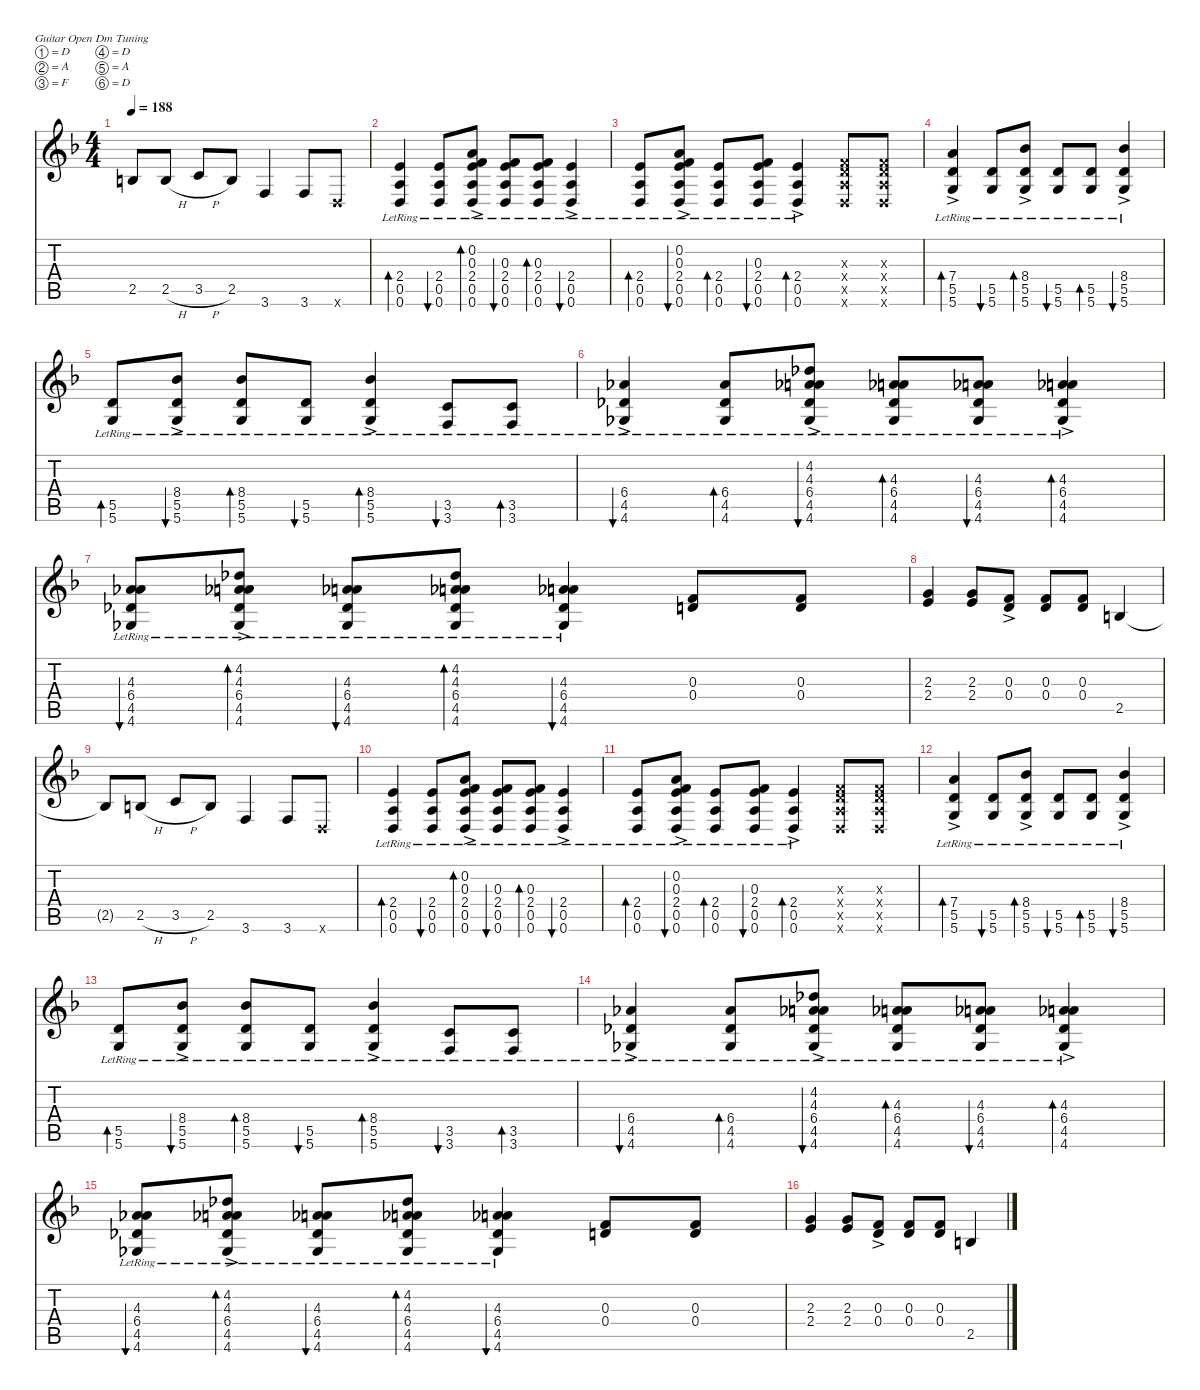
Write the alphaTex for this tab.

\defaultSystemsLayout 4
\hideDynamics
\bracketExtendMode nobrackets
\singleTrackTrackNamePolicy hidden
\multiTrackTrackNamePolicy hidden
\firstSystemTrackNameMode fullname
\firstSystemTrackNameOrientation horizontal
\otherSystemsTrackNameOrientation horizontal
\track ("Mikael Akerfeldt" "dist.guit.") {defaultSystemsLayout 4 instrument distortionguitar}
\staff {score tabs}
\tuning (D4 A3 F3 D3 A2 D2)
\ts (4 4)
\tempo 188
\clef g2
\ks dminor
2.5{t acc forcenatural}.8{dy mp beam Up} 2.5{h acc forcenatural}.8{beam Up} 3.5{h acc forcenatural}.8{beam Up} 2.5{acc forcenatural}.8{beam Up} 3.6{acc forcenatural}.4{beam Up} 3.6{acc forcenatural}.8{beam Up} 0.6{x acc forcenatural}.8{beam Up} |
(2.4{lr acc forcenatural} 0.5{lr acc forcenatural} 0.6{lr acc forcenatural}).4{bd 120 beam Up} (2.4{lr acc forcenatural} 0.5{lr acc forcenatural} 0.6{lr acc forcenatural}).8{bu 120 beam Up} (0.2{ac lr acc forcenatural} 0.3{ac lr acc forcenatural} 2.4{ac lr acc forcenatural} 0.5{ac lr acc forcenatural} 0.6{ac lr acc forcenatural}).8{bd 120 beam Up} (0.3{lr acc forcenatural} 2.4{lr acc forcenatural} 0.5{lr acc forcenatural} 0.6{lr acc forcenatural}).8{bu 120 beam Up} (0.3{lr acc forcenatural} 2.4{lr acc forcenatural} 0.5{lr acc forcenatural} 0.6{lr acc forcenatural}).8{bd 120 beam Up} (2.4{ac lr acc forcenatural} 0.5{ac lr acc forcenatural} 0.6{ac lr acc forcenatural}).4{bu 120 beam Up} |
(2.4{lr acc forcenatural} 0.5{lr acc forcenatural} 0.6{lr acc forcenatural}).8{bd 120 beam Up} (0.2{ac lr acc forcenatural} 0.3{ac lr acc forcenatural} 2.4{ac lr acc forcenatural} 0.5{ac lr acc forcenatural} 0.6{ac lr acc forcenatural}).8{bu 120 beam Up} (2.4{lr acc forcenatural} 0.5{lr acc forcenatural} 0.6{lr acc forcenatural}).8{bd 120 beam Up} (0.3{lr acc forcenatural} 2.4{lr acc forcenatural} 0.5{lr acc forcenatural} 0.6{lr acc forcenatural}).8{bu 120 beam Up} (2.4{ac lr acc forcenatural} 0.5{ac lr acc forcenatural} 0.6{ac lr acc forcenatural}).4{bd 120 beam Up} (0.3{x acc forcenatural} 0.4{x acc forcenatural} 0.5{x acc forcenatural} 0.6{x acc forcenatural}).8{beam Up} (0.3{x acc forcenatural} 0.4{x acc forcenatural} 0.5{x acc forcenatural} 0.6{x acc forcenatural}).8{beam Up} |
(7.4{ac lr acc forcenatural} 5.5{ac lr acc forcenatural} 5.6{ac lr acc forcenatural}).4{bd 120 beam Up} (5.5{lr acc forcenatural} 5.6{lr acc forcenatural}).8{bu 120 beam Up} (8.4{ac lr acc b} 5.5{ac lr acc forcenatural} 5.6{ac lr acc forcenatural}).8{bd 120 beam Up} (5.5{lr acc forcenatural} 5.6{lr acc forcenatural}).8{bu 120 beam Up} (5.5{lr acc forcenatural} 5.6{lr acc forcenatural}).8{bd 120 beam Up} (8.4{ac lr acc b} 5.5{ac lr acc forcenatural} 5.6{ac lr acc forcenatural}).4{bu 120 beam Up} |
(5.5{lr acc forcenatural} 5.6{lr acc forcenatural}).8{bd 120 beam Up} (8.4{ac lr acc b} 5.5{ac lr acc forcenatural} 5.6{ac lr acc forcenatural}).8{bu 120 beam Up} (8.4{lr acc b} 5.5{lr acc forcenatural} 5.6{lr acc forcenatural}).8{bd 120 beam Up} (5.5{lr acc forcenatural} 5.6{lr acc forcenatural}).8{bu 120 beam Up} (8.4{ac lr acc b} 5.5{ac lr acc forcenatural} 5.6{ac lr acc forcenatural}).4{bd 120 beam Up} (3.5{lr acc forcenatural} 3.6{lr acc forcenatural}).8{bu 120 beam Up} (3.5{lr acc forcenatural} 3.6{lr acc forcenatural}).8{bd 120 beam Up} |
(6.4{ac lr acc b} 4.5{ac lr acc b} 4.6{ac lr acc b}).4{bu 120 beam Up} (6.4{lr acc b} 4.5{lr acc b} 4.6{lr acc b}).8{bd 120 beam Up} (4.2{ac lr acc b} 4.3{ac lr acc forcenatural} 6.4{ac lr acc b} 4.5{ac lr acc b} 4.6{ac lr acc b}).8{bu 120 beam Up} (4.3{lr acc forcenatural} 6.4{lr acc b} 4.5{lr acc b} 4.6{lr acc b}).8{bd 120 beam Up} (4.3{lr acc forcenatural} 6.4{lr acc b} 4.5{lr acc b} 4.6{lr acc b}).8{bu 120 beam Up} (4.3{ac lr acc forcenatural} 6.4{ac lr acc b} 4.5{ac lr acc b} 4.6{ac lr acc b}).4{bd 120 beam Up} |
(4.3{lr acc forcenatural} 6.4{lr acc b} 4.5{lr acc b} 4.6{lr acc b}).8{bu 120 beam Up} (4.2{ac lr acc b} 4.3{ac lr acc forcenatural} 6.4{ac lr acc b} 4.5{ac lr acc b} 4.6{ac lr acc b}).8{bd 120 beam Up} (4.3{lr acc forcenatural} 6.4{lr acc b} 4.5{lr acc b} 4.6{lr acc b}).8{bu 120 beam Up} (4.2{lr acc b} 4.3{lr acc forcenatural} 6.4{lr acc b} 4.5{lr acc b} 4.6{lr acc b}).8{bd 120 beam Up} (4.3{lr acc forcenatural} 6.4{lr acc b} 4.5{lr acc b} 4.6{lr acc b}).4{bu 120 beam Up} (0.3{acc forcenatural} 0.4{acc forcenatural}).8{beam Up} (0.3{acc forcenatural} 0.4{acc forcenatural}).8{beam Up} |
(2.3{acc forcenatural} 2.4{acc forcenatural}).4{beam Up} (2.3{acc forcenatural} 2.4{acc forcenatural}).8{beam Up} (0.3{ac acc forcenatural} 0.4{ac acc forcenatural}).8{beam Up} (0.3{acc forcenatural} 0.4{acc forcenatural}).8{beam Up} (0.3{acc forcenatural} 0.4{acc forcenatural}).8{beam Up} 2.5{acc forcenatural}.4{beam Up} |
2.5{t acc forcenatural}.8{beam Up} 2.5{h acc forcenatural}.8{beam Up} 3.5{h acc forcenatural}.8{beam Up} 2.5{acc forcenatural}.8{beam Up} 3.6{acc forcenatural}.4{beam Up} 3.6{acc forcenatural}.8{beam Up} 0.6{x acc forcenatural}.8{beam Up} |
(2.4{lr acc forcenatural} 0.5{lr acc forcenatural} 0.6{lr acc forcenatural}).4{bd 120 beam Up} (2.4{lr acc forcenatural} 0.5{lr acc forcenatural} 0.6{lr acc forcenatural}).8{bu 120 beam Up} (0.2{ac lr acc forcenatural} 0.3{ac lr acc forcenatural} 2.4{ac lr acc forcenatural} 0.5{ac lr acc forcenatural} 0.6{ac lr acc forcenatural}).8{bd 120 beam Up} (0.3{lr acc forcenatural} 2.4{lr acc forcenatural} 0.5{lr acc forcenatural} 0.6{lr acc forcenatural}).8{bu 120 beam Up} (0.3{lr acc forcenatural} 2.4{lr acc forcenatural} 0.5{lr acc forcenatural} 0.6{lr acc forcenatural}).8{bd 120 beam Up} (2.4{ac lr acc forcenatural} 0.5{ac lr acc forcenatural} 0.6{ac lr acc forcenatural}).4{bu 120 beam Up} |
(2.4{lr acc forcenatural} 0.5{lr acc forcenatural} 0.6{lr acc forcenatural}).8{bd 120 beam Up} (0.2{ac lr acc forcenatural} 0.3{ac lr acc forcenatural} 2.4{ac lr acc forcenatural} 0.5{ac lr acc forcenatural} 0.6{ac lr acc forcenatural}).8{bu 120 beam Up} (2.4{lr acc forcenatural} 0.5{lr acc forcenatural} 0.6{lr acc forcenatural}).8{bd 120 beam Up} (0.3{lr acc forcenatural} 2.4{lr acc forcenatural} 0.5{lr acc forcenatural} 0.6{lr acc forcenatural}).8{bu 120 beam Up} (2.4{ac lr acc forcenatural} 0.5{ac lr acc forcenatural} 0.6{ac lr acc forcenatural}).4{bd 120 beam Up} (0.3{x acc forcenatural} 0.4{x acc forcenatural} 0.5{x acc forcenatural} 0.6{x acc forcenatural}).8{beam Up} (0.3{x acc forcenatural} 0.4{x acc forcenatural} 0.5{x acc forcenatural} 0.6{x acc forcenatural}).8{beam Up} |
(7.4{ac lr acc forcenatural} 5.5{ac lr acc forcenatural} 5.6{ac lr acc forcenatural}).4{bd 120 beam Up} (5.5{lr acc forcenatural} 5.6{lr acc forcenatural}).8{bu 120 beam Up} (8.4{ac lr acc b} 5.5{ac lr acc forcenatural} 5.6{ac lr acc forcenatural}).8{bd 120 beam Up} (5.5{lr acc forcenatural} 5.6{lr acc forcenatural}).8{bu 120 beam Up} (5.5{lr acc forcenatural} 5.6{lr acc forcenatural}).8{bd 120 beam Up} (8.4{ac lr acc b} 5.5{ac lr acc forcenatural} 5.6{ac lr acc forcenatural}).4{bu 120 beam Up} |
(5.5{lr acc forcenatural} 5.6{lr acc forcenatural}).8{bd 120 beam Up} (8.4{ac lr acc b} 5.5{ac lr acc forcenatural} 5.6{ac lr acc forcenatural}).8{bu 120 beam Up} (8.4{lr acc b} 5.5{lr acc forcenatural} 5.6{lr acc forcenatural}).8{bd 120 beam Up} (5.5{lr acc forcenatural} 5.6{lr acc forcenatural}).8{bu 120 beam Up} (8.4{ac lr acc b} 5.5{ac lr acc forcenatural} 5.6{ac lr acc forcenatural}).4{bd 120 beam Up} (3.5{lr acc forcenatural} 3.6{lr acc forcenatural}).8{bu 120 beam Up} (3.5{lr acc forcenatural} 3.6{lr acc forcenatural}).8{bd 120 beam Up} |
(6.4{ac lr acc b} 4.5{ac lr acc b} 4.6{ac lr acc b}).4{bu 120 beam Up} (6.4{lr acc b} 4.5{lr acc b} 4.6{lr acc b}).8{bd 120 beam Up} (4.2{ac lr acc b} 4.3{ac lr acc forcenatural} 6.4{ac lr acc b} 4.5{ac lr acc b} 4.6{ac lr acc b}).8{bu 120 beam Up} (4.3{lr acc forcenatural} 6.4{lr acc b} 4.5{lr acc b} 4.6{lr acc b}).8{bd 120 beam Up} (4.3{lr acc forcenatural} 6.4{lr acc b} 4.5{lr acc b} 4.6{lr acc b}).8{bu 120 beam Up} (4.3{ac lr acc forcenatural} 6.4{ac lr acc b} 4.5{ac lr acc b} 4.6{ac lr acc b}).4{bd 120 beam Up} |
(4.3{lr acc forcenatural} 6.4{lr acc b} 4.5{lr acc b} 4.6{lr acc b}).8{bu 120 beam Up} (4.2{ac lr acc b} 4.3{ac lr acc forcenatural} 6.4{ac lr acc b} 4.5{ac lr acc b} 4.6{ac lr acc b}).8{bd 120 beam Up} (4.3{lr acc forcenatural} 6.4{lr acc b} 4.5{lr acc b} 4.6{lr acc b}).8{bu 120 beam Up} (4.2{lr acc b} 4.3{lr acc forcenatural} 6.4{lr acc b} 4.5{lr acc b} 4.6{lr acc b}).8{bd 120 beam Up} (4.3{lr acc forcenatural} 6.4{lr acc b} 4.5{lr acc b} 4.6{lr acc b}).4{bu 120 beam Up} (0.3{acc forcenatural} 0.4{acc forcenatural}).8{beam Up} (0.3{acc forcenatural} 0.4{acc forcenatural}).8{beam Up} |
(2.3{acc forcenatural} 2.4{acc forcenatural}).4{beam Up} (2.3{acc forcenatural} 2.4{acc forcenatural}).8{beam Up} (0.3{ac acc forcenatural} 0.4{ac acc forcenatural}).8{beam Up} (0.3{acc forcenatural} 0.4{acc forcenatural}).8{beam Up} (0.3{acc forcenatural} 0.4{acc forcenatural}).8{beam Up} 2.5{acc forcenatural}.4{beam Up}
